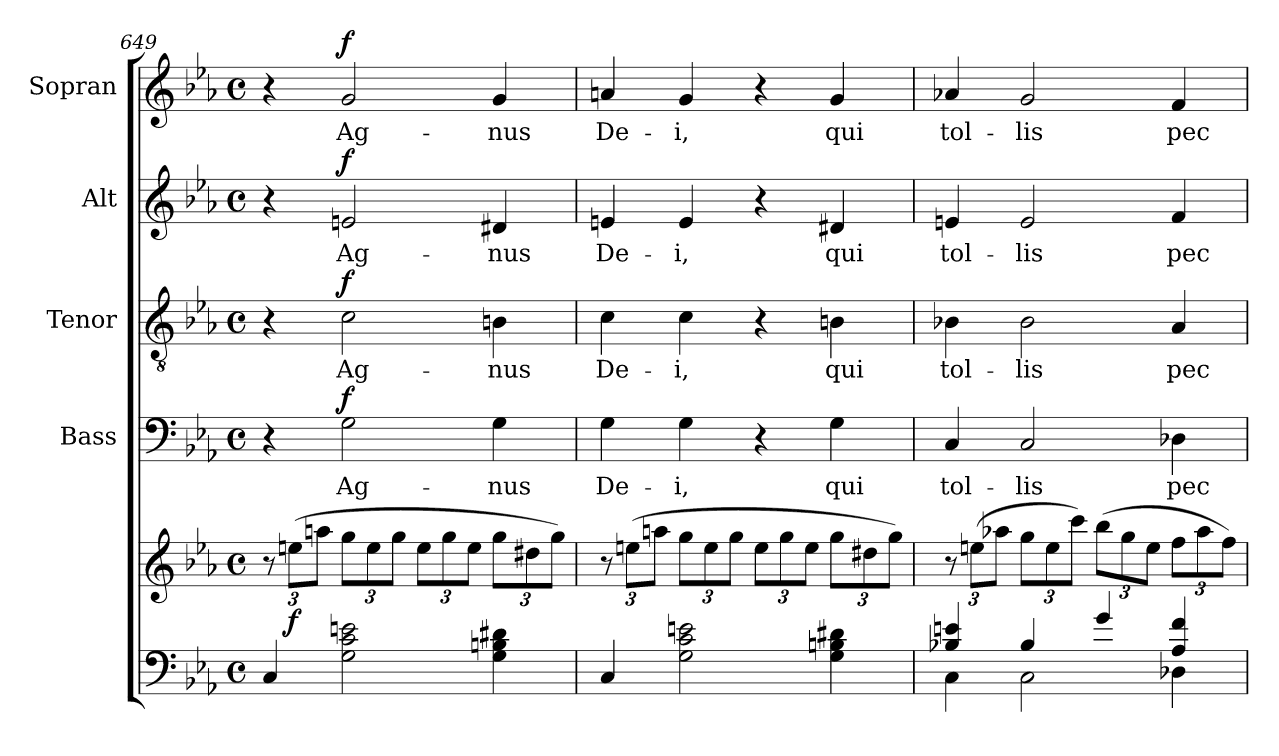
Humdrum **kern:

**kern	**kern	**dynam	**kern	**text	**dynam	**kern	**text	**dynam	**kern	**text	**dynam	**kern	**text	**dynam
*part5	*part5	*part5	*part4	*part4	*part4	*part3	*part3	*part3	*part2	*part2	*part2	*part1	*part1	*part1
*staff6	*staff5	*staff5/6	*staff4	*staff4	*staff4	*staff3	*staff3	*staff3	*staff2	*staff2	*staff2	*staff1	*staff1	*staff1
*	*	*	*I"Bass	*	*	*I"Tenor	*	*	*I"Alt	*	*	*I"Sopran	*	*
*	*	*	*I'B.	*	*	*I'T.	*	*	*I'A.	*	*	*I'S.	*	*
*clefF4	*clefG2	*	*clefF4	*	*	*clefGv2	*	*	*clefG2	*	*	*clefG2	*	*
*k[b-e-a-]	*k[b-e-a-]	*	*k[b-e-a-]	*	*	*k[b-e-a-]	*	*	*k[b-e-a-]	*	*	*k[b-e-a-]	*	*
*E-:	*E-:	*	*E-:	*	*	*E-:	*	*	*E-:	*	*	*E-:	*	*
*M4/4	*M4/4	*	*M4/4	*	*	*M4/4	*	*	*M4/4	*	*	*M4/4	*	*
*met(c)	*met(c)	*	*met(c)	*	*	*met(c)	*	*	*met(c)	*	*	*met(c)	*	*
*	*Xbrackettup	*	*	*	*	*	*	*	*	*	*	*	*	*
=649	=649	=649	=649	=649	=649	=649	=649	=649	=649	=649	=649	=649	=649	=649
4C/	12r	.	4r	.	.	4r	.	.	4r	.	.	4r	.	.
!	!	!LO:DY:b	!	!	!	!	!	!	!	!	!	!	!	!
.	(>12een\L	f	.	.	.	.	.	.	.	.	.	.	.	.
.	12aan\J	.	.	.	.	.	.	.	.	.	.	.	.	.
!	!	!	!	!LO:LY:b	!LO:DY:a	!	!LO:LY:b	!LO:DY:a	!	!LO:LY:b	!LO:DY:a	!	!LO:LY:b	!LO:DY:a
2G\ 2c\ 2en\	12gg\L	.	2G\	Ag-	f	2c\	Ag-	f	2en/	Ag-	f	2g/	Ag-	f
.	12ee\	.	.	.	.	.	.	.	.	.	.	.	.	.
.	12gg\J	.	.	.	.	.	.	.	.	.	.	.	.	.
.	12ee\L	.	.	.	.	.	.	.	.	.	.	.	.	.
.	12gg\	.	.	.	.	.	.	.	.	.	.	.	.	.
.	12ee\J	.	.	.	.	.	.	.	.	.	.	.	.	.
!	!	!	!	!LO:LY:b	!	!	!LO:LY:b	!	!	!LO:LY:b	!	!	!LO:LY:b	!
4G\ 4Bn\ 4d#X\	12gg\L	.	4G\	-nus	.	4Bn\	-nus	.	4d#X/	-nus	.	4g/	-nus	.
.	12dd#X\	.	.	.	.	.	.	.	.	.	.	.	.	.
.	12gg\J)	.	.	.	.	.	.	.	.	.	.	.	.	.
=650	=650	=650	=650	=650	=650	=650	=650	=650	=650	=650	=650	=650	=650	=650
!	!	!	!	!LO:LY:b	!	!	!LO:LY:b	!	!	!LO:LY:b	!	!	!LO:LY:b	!
4C/	12r	.	4G\	De-	.	4c\	De-	.	4en/	De-	.	4an/	De-	.
.	(>12een\L	.	.	.	.	.	.	.	.	.	.	.	.	.
.	12aan\J	.	.	.	.	.	.	.	.	.	.	.	.	.
!	!	!	!	!LO:LY:b	!	!	!LO:LY:b	!	!	!LO:LY:b	!	!	!LO:LY:b	!
2G\ 2c\ 2en\	12gg\L	.	4G\	-i,	.	4c\	-i,	.	4e/	-i,	.	4g/	-i,	.
.	12ee\	.	.	.	.	.	.	.	.	.	.	.	.	.
.	12gg\J	.	.	.	.	.	.	.	.	.	.	.	.	.
.	12ee\L	.	4r	.	.	4r	.	.	4r	.	.	4r	.	.
.	12gg\	.	.	.	.	.	.	.	.	.	.	.	.	.
.	12ee\J	.	.	.	.	.	.	.	.	.	.	.	.	.
!	!	!	!	!LO:LY:b	!	!	!LO:LY:b	!	!	!LO:LY:b	!	!	!LO:LY:b	!
4G\ 4Bn\ 4d#X\	12gg\L	.	4G\	qui	.	4Bn\	qui	.	4d#X/	qui	.	4g/	qui	.
.	12dd#X\	.	.	.	.	.	.	.	.	.	.	.	.	.
.	12gg\J)	.	.	.	.	.	.	.	.	.	.	.	.	.
!!LO:PB:g=z
=651	=651	=651	=651	=651	=651	=651	=651	=651	=651	=651	=651	=651	=651	=651
*^	*	*	*	*	*	*	*	*	*	*	*	*	*	*
!	!	!	!	!	!LO:LY:b	!	!	!LO:LY:b	!	!	!LO:LY:b	!	!	!LO:LY:b	!
4B-X/ 4en/	4C\	12r	.	4C/	tol-	.	4B-X\	tol-	.	4en/	tol-	.	4a-X/	tol-	.
.	.	(>12een\L	.	.	.	.	.	.	.	.	.	.	.	.	.
.	.	12aa-X\J	.	.	.	.	.	.	.	.	.	.	.	.	.
!	!	!	!	!	!LO:LY:b	!	!	!LO:LY:b	!	!	!LO:LY:b	!	!	!LO:LY:b	!
4B-/	2C\	12gg\L	.	2C/	-lis	.	2B-\	-lis	.	2e/	-lis	.	2g/	-lis	.
.	.	12ee\	.	.	.	.	.	.	.	.	.	.	.	.	.
.	.	12ccc\J)	.	.	.	.	.	.	.	.	.	.	.	.	.
4g/	.	(>12bb-\L	.	.	.	.	.	.	.	.	.	.	.	.	.
.	.	12gg\	.	.	.	.	.	.	.	.	.	.	.	.	.
.	.	12ee\J	.	.	.	.	.	.	.	.	.	.	.	.	.
!	!	!	!	!	!LO:LY:b	!	!	!LO:LY:b	!	!	!LO:LY:b	!	!	!LO:LY:b	!
4A-/ 4f/	4D-X\	12ff\L	.	4D-X\	pec-	.	4A-/	pec-	.	4f/	pec-	.	4f/	pec-	.
.	.	12aa-\	.	.	.	.	.	.	.	.	.	.	.	.	.
.	.	12ff\J)	.	.	.	.	.	.	.	.	.	.	.	.	.
*v	*v	*	*	*	*	*	*	*	*	*	*	*	*	*	*
=	=	=	=	=	=	=	=	=	=	=	=	=	=	=
*-	*-	*-	*-	*-	*-	*-	*-	*-	*-	*-	*-	*-	*-	*-
